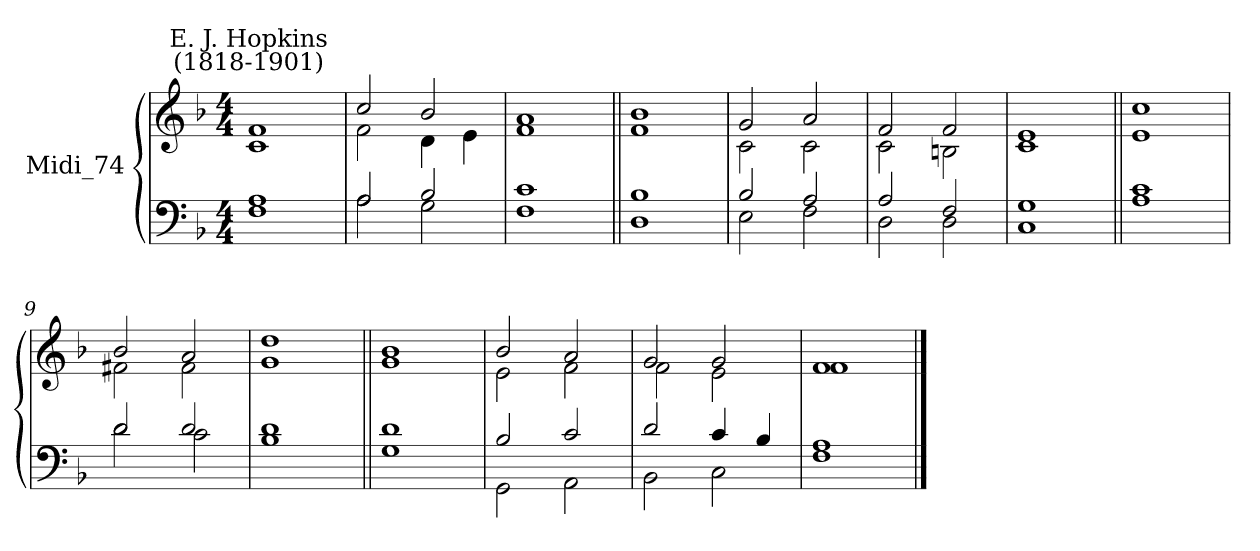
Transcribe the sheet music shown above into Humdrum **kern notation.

**kern	**kern
*part2	*part1
*staff2	*staff1
*I"Midi_74	*I"Midi_74
*clefF4	*clefG2
*k[b-]	*k[b-]
*F:	*F:
*M4/4	*M4/4
=1	=1
*^	*^
!	!	!LO:TX:a:cj:t=E. J. Hopkins\n(1818-1901)	!
1A/	1F\	1f/	1c\
=2	=2	=2	=2
2A/	2A\	2cc/	2f\
2B-/	2G\	2b-/	4d\
.	.	.	4e\
=3	=3	=3	=3
1c/	1F\	1a/	1f\
=4||	=4||	=4||	=4||
1B-/	1D\	1b-/	1f\
=5	=5	=5	=5
2B-/	2E\	2g/	2c\
2A/	2F\	2a/	2c\
=6	=6	=6	=6
2A/	2D\	2f/	2c\
2F/	2D\	2f/	2Bn\
=7	=7	=7	=7
1G/	1C\	1e/	1c\
=8||	=8||	=8||	=8||
1c/	1A\	1cc/	1e\
=9	=9	=9	=9
2d/	2d\	2b-/	2f#X\
2d/	2c\	2a/	2f#\
=10	=10	=10	=10
1d/	1B-\	1dd/	1g\
=11||	=11||	=11||	=11||
1d/	1G\	1b-/	1g\
=12	=12	=12	=12
2B-/	2GG\	2b-/	2e\
2c/	2AA\	2a/	2f\
=13	=13	=13	=13
2d/	2BB-\	2g/	2f\
4c/	2C\	2g/	2e\
4B-/	.	.	.
=14	=14	=14	=14
1A/	1F\	1f/	1f\
*v	*v	*	*
*	*v	*v
==	==
*-	*-
